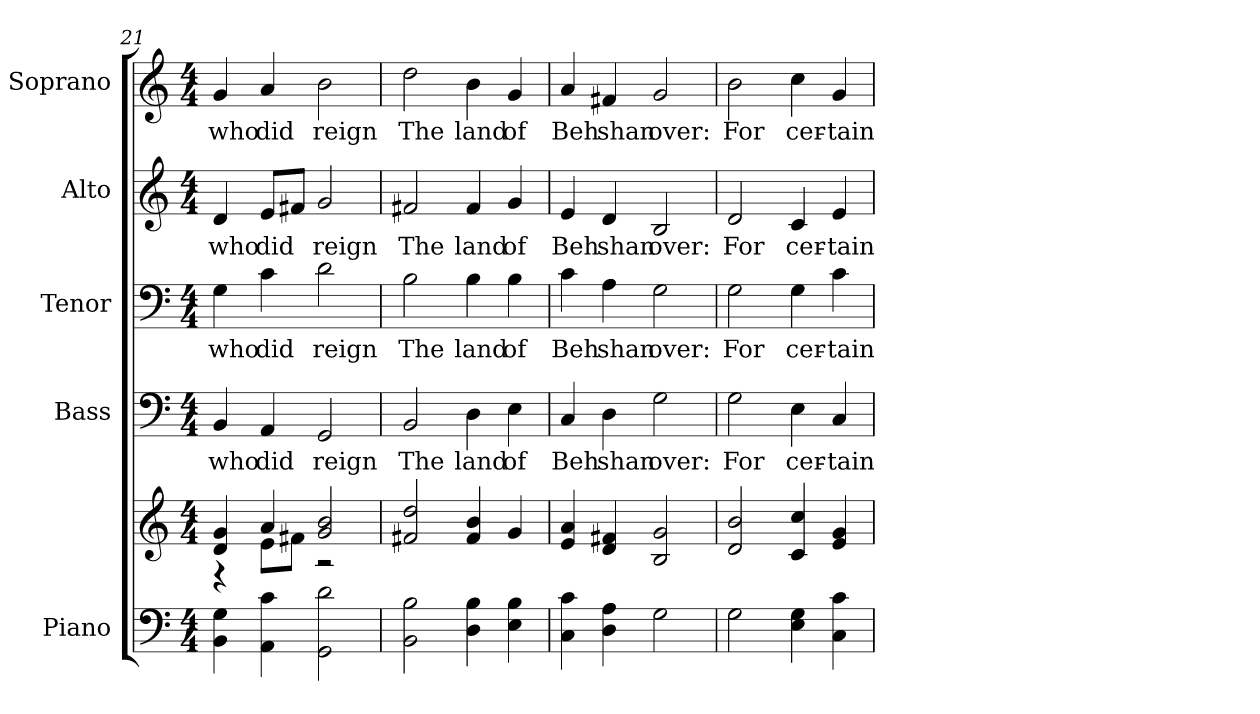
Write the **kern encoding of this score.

**kern	**kern	**kern	**text	**kern	**text	**kern	**text	**kern	**text
*part5	*part5	*part4	*part4	*part3	*part3	*part2	*part2	*part1	*part1
*staff6	*staff5	*staff4	*staff4	*staff3	*staff3	*staff2	*staff2	*staff1	*staff1
*I"Piano	*	*I"Bass	*	*I"Tenor	*	*I"Alto	*	*I"Soprano	*
*I'Pno.	*	*I'B.	*	*I'T.	*	*I'A.	*	*I'S.	*
*clefF4	*clefG2	*clefF4	*	*clefF4	*	*clefG2	*	*clefG2	*
*k[]	*k[]	*k[]	*	*k[]	*	*k[]	*	*k[]	*
*C:	*C:	*C:	*	*C:	*	*C:	*	*C:	*
*M4/4	*M4/4	*M4/4	*	*M4/4	*	*M4/4	*	*M4/4	*
=21	=21	=21	=21	=21	=21	=21	=21	=21	=21
*	*^	*	*	*	*	*	*	*	*
!	!	!	!	!LO:LY:b:color=#000000	!	!	!	!	!	!
!	!	!	!	!	!	!LO:LY:b:color=#000000	!	!	!	!
!	!	!	!	!	!	!	!	!LO:LY:b:color=#000000	!	!
!	!	!	!	!	!	!	!	!	!	!LO:LY:b:color=#000000
4BBi\ 4Gi	4di/ 4gi	4r	4BBi/	who	4Gi\	who	4di/	who	4gi/	who
!	!	!	!	!LO:LY:b:color=#000000	!	!	!	!	!	!
!	!	!	!	!	!	!LO:LY:b:color=#000000	!	!	!	!
!	!	!	!	!	!	!	!	!LO:LY:b:color=#000000	!	!
!	!	!	!	!	!	!	!	!	!	!LO:LY:b:color=#000000
4AAi\ 4ci	4ai/	8ei\L	4AAi/	did	4ci\	did	8ei/L	did	4ai/	did
.	.	8f#Xi\J	.	.	.	.	8f#Xi/J	.	.	.
!	!	!	!	!LO:LY:b:color=#000000	!	!	!	!	!	!
!	!	!	!	!	!	!LO:LY:b:color=#000000	!	!	!	!
!	!	!	!	!	!	!	!	!LO:LY:b:color=#000000	!	!
!	!	!	!	!	!	!	!	!	!	!LO:LY:b:color=#000000
2GGi\ 2di	2gi/ 2bi	2r	2GGi/	reign	2di\	reign	2gi/	reign	2bi\	reign
*	*v	*v	*	*	*	*	*	*	*	*
!!LO:PB:g=z
=22	=22	=22	=22	=22	=22	=22	=22	=22	=22
*	*^	*	*	*	*	*	*	*	*
!	!	!	!	!LO:LY:b:color=#000000	!	!	!	!	!	!
*	*v	*v	*	*	*	*	*	*	*	*
*	*^	*	*	*	*	*	*	*	*
!	!	!	!	!	!	!LO:LY:b:color=#000000	!	!	!	!
*	*v	*v	*	*	*	*	*	*	*	*
*	*^	*	*	*	*	*	*	*	*
!	!	!	!	!	!	!	!	!LO:LY:b:color=#000000	!	!
*	*v	*v	*	*	*	*	*	*	*	*
*	*^	*	*	*	*	*	*	*	*
!	!	!	!	!	!	!	!	!	!	!LO:LY:b:color=#000000
*	*v	*v	*	*	*	*	*	*	*	*
2BBi\ 2Bi	2f#Xi/ 2ddi	2BBi/	The	2Bi\	The	2f#Xi/	The	2ddi\	The
!	!	!	!LO:LY:b:color=#000000	!	!	!	!	!	!
!	!	!	!	!	!LO:LY:b:color=#000000	!	!	!	!
!	!	!	!	!	!	!	!LO:LY:b:color=#000000	!	!
!	!	!	!	!	!	!	!	!	!LO:LY:b:color=#000000
4Di\ 4Bi	4f#i/ 4bi	4Di\	land	4Bi\	land	4f#i/	land	4bi\	land
!	!	!	!LO:LY:b:color=#000000	!	!	!	!	!	!
!	!	!	!	!	!LO:LY:b:color=#000000	!	!	!	!
!	!	!	!	!	!	!	!LO:LY:b:color=#000000	!	!
!	!	!	!	!	!	!	!	!	!LO:LY:b:color=#000000
4Ei\ 4Bi	4gi/	4Ei\	of	4Bi\	of	4gi/	of	4gi/	of
=23	=23	=23	=23	=23	=23	=23	=23	=23	=23
!	!	!	!LO:LY:b:color=#000000	!	!	!	!	!	!
!	!	!	!	!	!LO:LY:b:color=#000000	!	!	!	!
!	!	!	!	!	!	!	!LO:LY:b:color=#000000	!	!
!	!	!	!	!	!	!	!	!	!LO:LY:b:color=#000000
4Ci\ 4ci	4ei/ 4ai	4Ci/	Beh	4ci\	Beh	4ei/	Beh	4ai/	Beh
!	!	!	!LO:LY:b:color=#000000	!	!	!	!	!	!
!	!	!	!	!	!LO:LY:b:color=#000000	!	!	!	!
!	!	!	!	!	!	!	!LO:LY:b:color=#000000	!	!
!	!	!	!	!	!	!	!	!	!LO:LY:b:color=#000000
4Di\ 4Ai	4di/ 4f#Xi	4Di\	shan	4Ai\	shan	4di/	shan	4f#Xi/	shan
!	!	!	!LO:LY:b:color=#000000	!	!	!	!	!	!
!	!	!	!	!	!LO:LY:b:color=#000000	!	!	!	!
!	!	!	!	!	!	!	!LO:LY:b:color=#000000	!	!
!	!	!	!	!	!	!	!	!	!LO:LY:b:color=#000000
2Gi\	2Bi/ 2gi	2Gi\	over:	2Gi\	over:	2Bi/	over:	2gi/	over:
!!LO:PB:g=z
=24	=24	=24	=24	=24	=24	=24	=24	=24	=24
!	!	!	!LO:LY:b:color=#000000	!	!	!	!	!	!
!	!	!	!	!	!LO:LY:b:color=#000000	!	!	!	!
!	!	!	!	!	!	!	!LO:LY:b:color=#000000	!	!
!	!	!	!	!	!	!	!	!	!LO:LY:b:color=#000000
2Gi\	2di/ 2bi	2Gi\	For	2Gi\	For	2di/	For	2bi\	For
!	!	!	!LO:LY:b:color=#000000	!	!	!	!	!	!
!	!	!	!	!	!LO:LY:b:color=#000000	!	!	!	!
!	!	!	!	!	!	!	!LO:LY:b:color=#000000	!	!
!	!	!	!	!	!	!	!	!	!LO:LY:b:color=#000000
4Ei\ 4Gi	4ci/ 4cci	4Ei\	cer-	4Gi\	cer-	4ci/	cer-	4cci\	cer-
!	!	!	!LO:LY:b:color=#000000	!	!	!	!	!	!
!	!	!	!	!	!LO:LY:b:color=#000000	!	!	!	!
!	!	!	!	!	!	!	!LO:LY:b:color=#000000	!	!
!	!	!	!	!	!	!	!	!	!LO:LY:b:color=#000000
4Ci\ 4ci	4ei/ 4gi	4Ci/	-tain-	4ci\	-tain-	4ei/	-tain-	4gi/	-tain-
=	=	=	=	=	=	=	=	=	=
*-	*-	*-	*-	*-	*-	*-	*-	*-	*-
